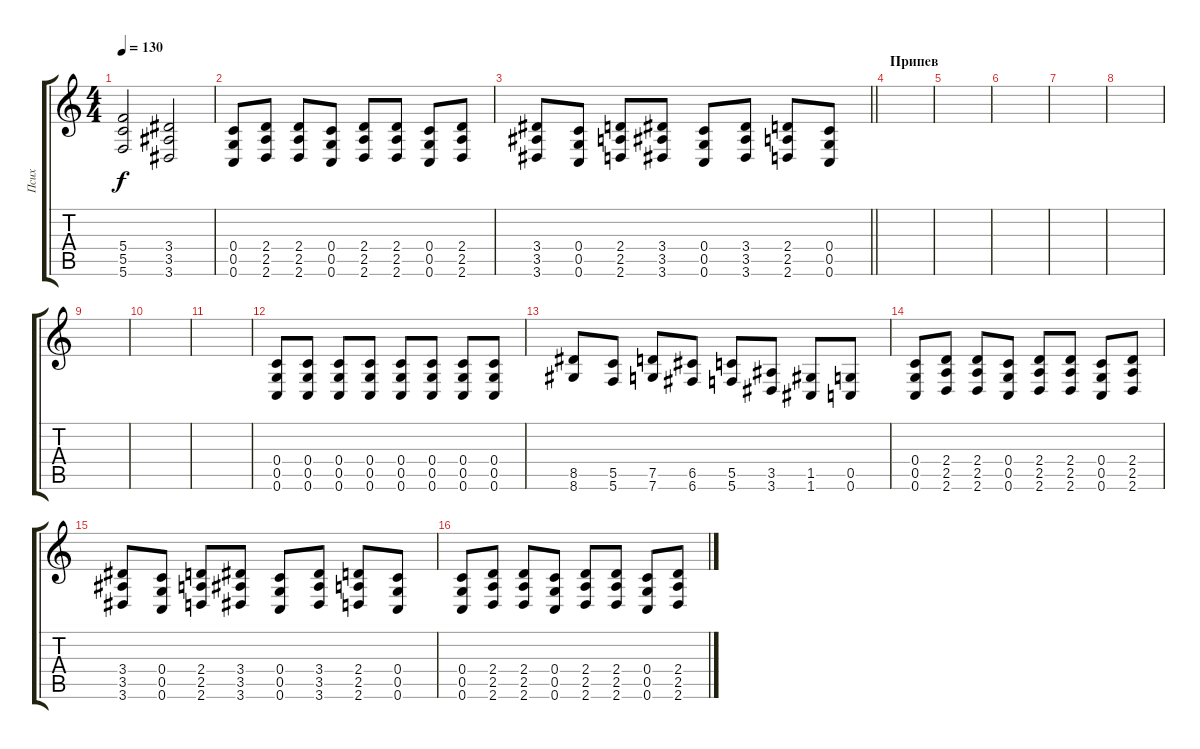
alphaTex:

\track ("Псих" "Псих") {instrument distortionguitar}
\staff {score tabs}
\tuning (D4 A3 F3 C3 G2 C2) {hide}
\ts (4 4)
\tempo 130
\clef g2
\ks c
(5.4 5.5 5.6).2{dy f} (3.4 3.5 3.6).2 |
(0.4 0.5 0.6).8 (2.4 2.5 2.6).8 (2.4 2.5 2.6).8 (0.4 0.5 0.6).8 (2.4 2.5 2.6).8 (2.4 2.5 2.6).8 (0.4 0.5 0.6).8 (2.4 2.5 2.6).8 |
\barLineRight lightlight
(3.4 3.5 3.6).8 (0.4 0.5 0.6).8 (2.4 2.5 2.6).8 (3.4 3.5 3.6).8 (0.4 0.5 0.6).8 (3.4 3.5 3.6).8 (2.4 2.5 2.6).8 (0.4 0.5 0.6).8 |
\section ("" "Припев")
|
|
|
|
|
|
|
|
(0.4 0.5 0.6).8{instrument distortionguitar} (0.4 0.5 0.6).8 (0.4 0.5 0.6).8 (0.4 0.5 0.6).8 (0.4 0.5 0.6).8 (0.4 0.5 0.6).8 (0.4 0.5 0.6).8 (0.4 0.5 0.6).8 |
(8.5 8.6).8 (5.5 5.6).8 (7.5 7.6).8 (6.5 6.6).8 (5.5 5.6).8 (3.5 3.6).8 (1.5 1.6).8 (0.5 0.6).8 |
(0.4 0.5 0.6).8{instrument distortionguitar} (2.4 2.5 2.6).8 (2.4 2.5 2.6).8 (0.4 0.5 0.6).8 (2.4 2.5 2.6).8 (2.4 2.5 2.6).8 (0.4 0.5 0.6).8 (2.4 2.5 2.6).8 |
(3.4 3.5 3.6).8 (0.4 0.5 0.6).8 (2.4 2.5 2.6).8 (3.4 3.5 3.6).8 (0.4 0.5 0.6).8 (3.4 3.5 3.6).8 (2.4 2.5 2.6).8 (0.4 0.5 0.6).8 |
(0.4 0.5 0.6).8 (2.4 2.5 2.6).8 (2.4 2.5 2.6).8 (0.4 0.5 0.6).8 (2.4 2.5 2.6).8 (2.4 2.5 2.6).8 (0.4 0.5 0.6).8 (2.4 2.5 2.6).8
